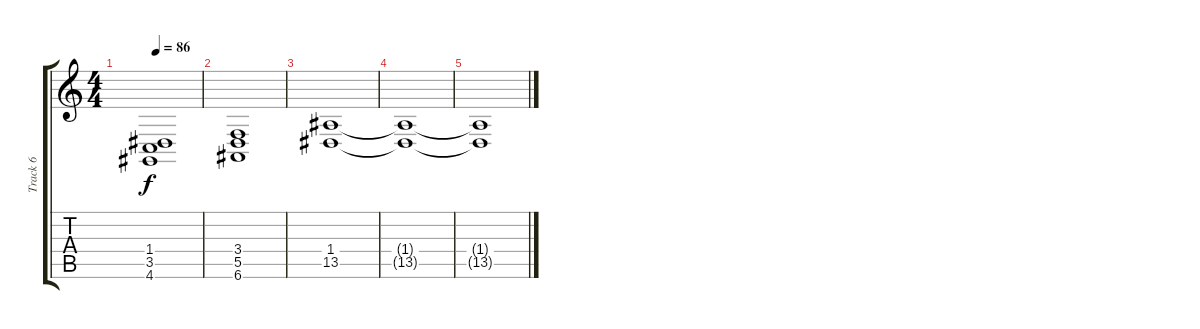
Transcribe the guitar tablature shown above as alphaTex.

\track ("Track 6" "Track 6") {instrument pad2warm}
\staff {score tabs}
\tuning (E4 B3 G3 D3 A2 E2) {hide}
\ts (4 4)
\tempo 86
\clef g2
\ks c
(1.4 3.5 4.6).1{dy f} |
(3.4 5.5 6.6).1 |
(1.4 13.5).1 |
(1.4{t} 13.5{t}).1 |
(1.4{t} 13.5{t}).1
